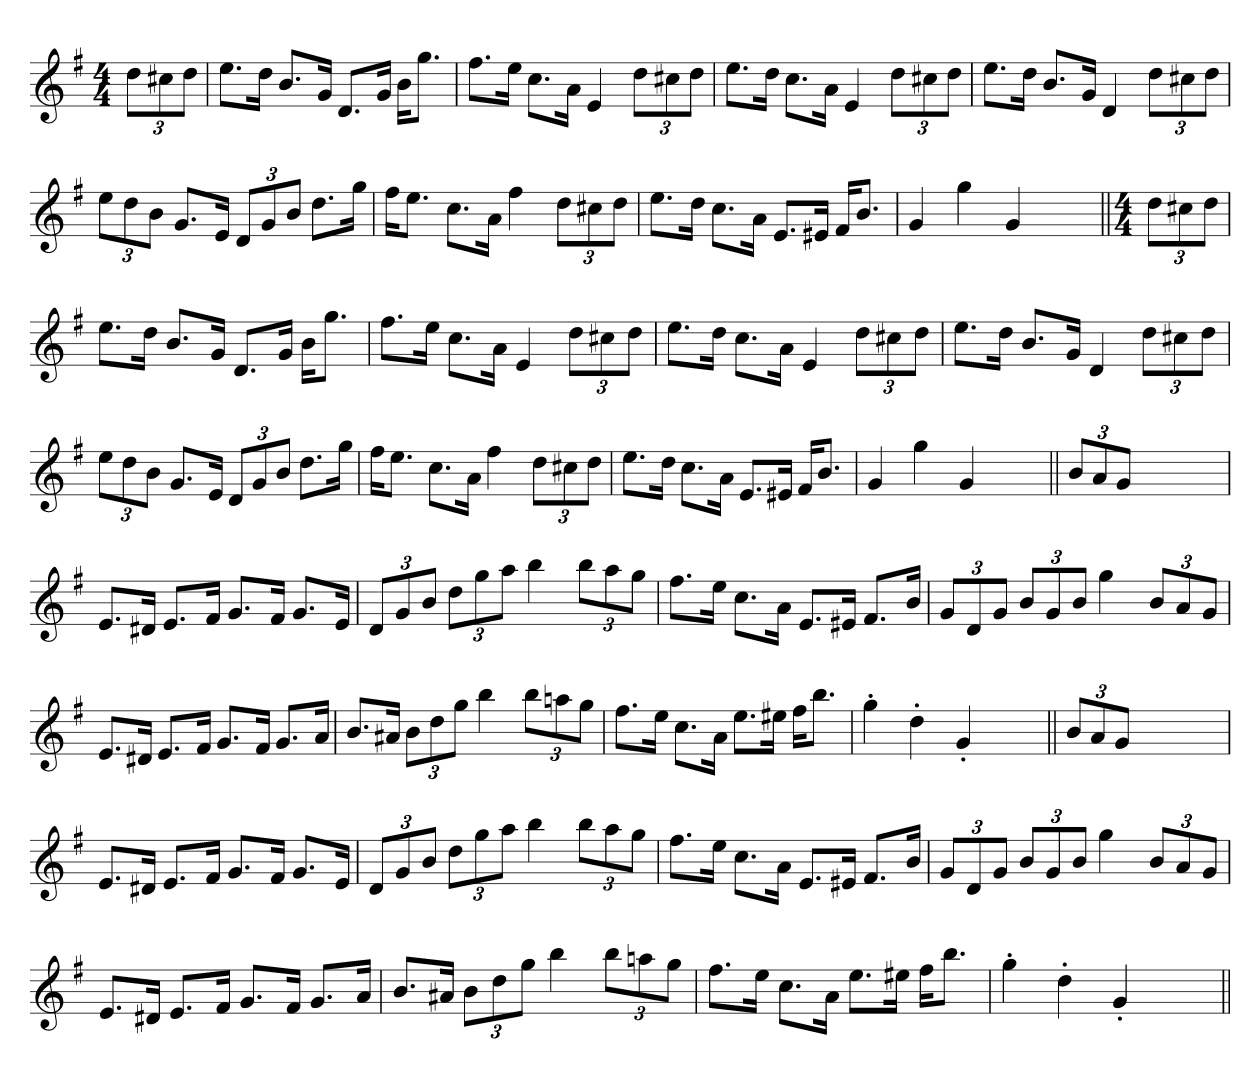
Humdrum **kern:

**kern
*part1
*staff1
*clefG2
*k[f#]
*G:
*M4/4
=1
12ddL
12cc#X
12ddJ
=
8.eeL
16ddJk
8.bL
16gJk
8.dL
16gJk
16bKL
8.ggJ
=
8.ff#L
16eeJk
8.ccL
16aJk
4e
12ddL
12cc#X
12ddJ
=
8.eeL
16ddJk
8.ccL
16aJk
4e
12ddL
12cc#X
12ddJ
=
8.eeL
16ddJk
8.bL
16gJk
4d
12ddL
12cc#X
12ddJ
=
12eeL
12dd
12bJ
8.gL
16eJk
12dL
12g
12bJ
8.ddL
16ggJk
=
16ff#KL
8.eeJ
8.ccL
16aJk
4ff#
12ddL
12cc#X
12ddJ
=
8.eeL
16ddJk
8.ccL
16aJk
8.eL
16e#XJk
16f#KL
8.bJ
=
4g
4gg
4g
4ryy
=||
*M4/4
12ddL
12cc#X
12ddJ
=
8.eeL
16ddJk
8.bL
16gJk
8.dL
16gJk
16bKL
8.ggJ
=
8.ff#L
16eeJk
8.ccL
16aJk
4e
12ddL
12cc#X
12ddJ
=
8.eeL
16ddJk
8.ccL
16aJk
4e
12ddL
12cc#X
12ddJ
=
8.eeL
16ddJk
8.bL
16gJk
4d
12ddL
12cc#X
12ddJ
=
12eeL
12dd
12bJ
8.gL
16eJk
12dL
12g
12bJ
8.ddL
16ggJk
=
16ff#KL
8.eeJ
8.ccL
16aJk
4ff#
12ddL
12cc#X
12ddJ
=
8.eeL
16ddJk
8.ccL
16aJk
8.eL
16e#XJk
16f#KL
8.bJ
=
4g
4gg
4g
4ryy
=||
12bL
12a
12gJ
2.ryy
=
8.eL
16d#XJk
8.eL
16f#Jk
8.gL
16f#Jk
8.gL
16eJk
=
12dL
12g
12bJ
12ddL
12gg
12aaJ
4bb
12bbL
12aa
12ggJ
=
8.ff#L
16eeJk
8.ccL
16aJk
8.eL
16e#XJk
8.f#L
16bJk
=
12gL
12d
12gJ
12bL
12g
12bJ
4gg
12bL
12a
12gJ
=
8.eL
16d#XJk
8.eL
16f#Jk
8.gL
16f#Jk
8.gL
16aJk
=
8.bL
16a#XJk
12bL
12dd
12ggJ
4bb
12bbL
12aan
12ggJ
=
8.ff#L
16eeJk
8.ccL
16aJk
8.eeL
16ee#XJk
16ff#KL
8.bbJ
=
4gg'
4dd'
4g'
4ryy
=||
12bL
12a
12gJ
2.ryy
=
8.eL
16d#XJk
8.eL
16f#Jk
8.gL
16f#Jk
8.gL
16eJk
=
12dL
12g
12bJ
12ddL
12gg
12aaJ
4bb
12bbL
12aa
12ggJ
=
8.ff#L
16eeJk
8.ccL
16aJk
8.eL
16e#XJk
8.f#L
16bJk
=
12gL
12d
12gJ
12bL
12g
12bJ
4gg
12bL
12a
12gJ
=
8.eL
16d#XJk
8.eL
16f#Jk
8.gL
16f#Jk
8.gL
16aJk
=
8.bL
16a#XJk
12bL
12dd
12ggJ
4bb
12bbL
12aan
12ggJ
=
8.ff#L
16eeJk
8.ccL
16aJk
8.eeL
16ee#XJk
16ff#KL
8.bbJ
=
4gg'
4dd'
4g'
4ryy
=||
*-
